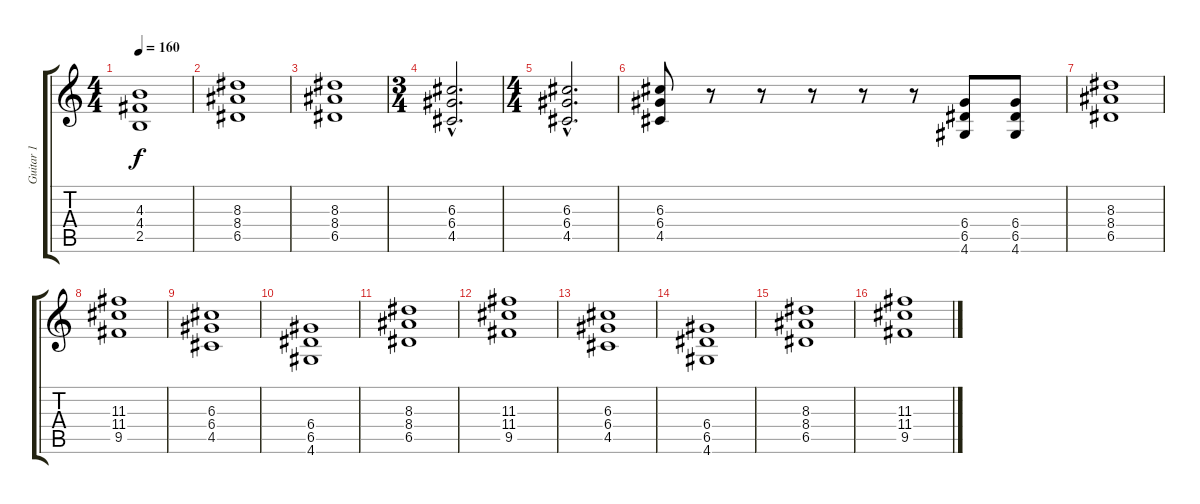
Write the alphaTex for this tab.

\track ("Guitar 1" "Guitar 1") {instrument distortionguitar}
\staff {score tabs}
\tuning (E4 B3 G3 D3 A2 E2) {hide}
\ts (4 4)
\tempo 160
\clef g2
\ks c
(4.3{t} 4.4{t} 2.5{t}).1{dy f} |
(8.3 8.4 6.5).1 |
(8.3 8.4 6.5).1 |
\ts (3 4)
(6.3{hac} 6.4{hac} 4.5{hac}).2{d} |
\ts (4 4)
(6.3{hac} 6.4{hac} 4.5{hac}).2{d} |
(6.3 6.4 4.5).8 r.8 r.8 r.8 r.8 r.8 (6.4 6.5 4.6).8 (6.4 6.5 4.6).8 |
(8.3 8.4 6.5).1 |
(11.3 11.4 9.5).1 |
(6.3 6.4 4.5).1 |
(6.4 6.5 4.6).1 |
(8.3 8.4 6.5).1 |
(11.3 11.4 9.5).1 |
(6.3 6.4 4.5).1 |
(6.4 6.5 4.6).1 |
(8.3 8.4 6.5).1 |
(11.3 11.4 9.5).1
